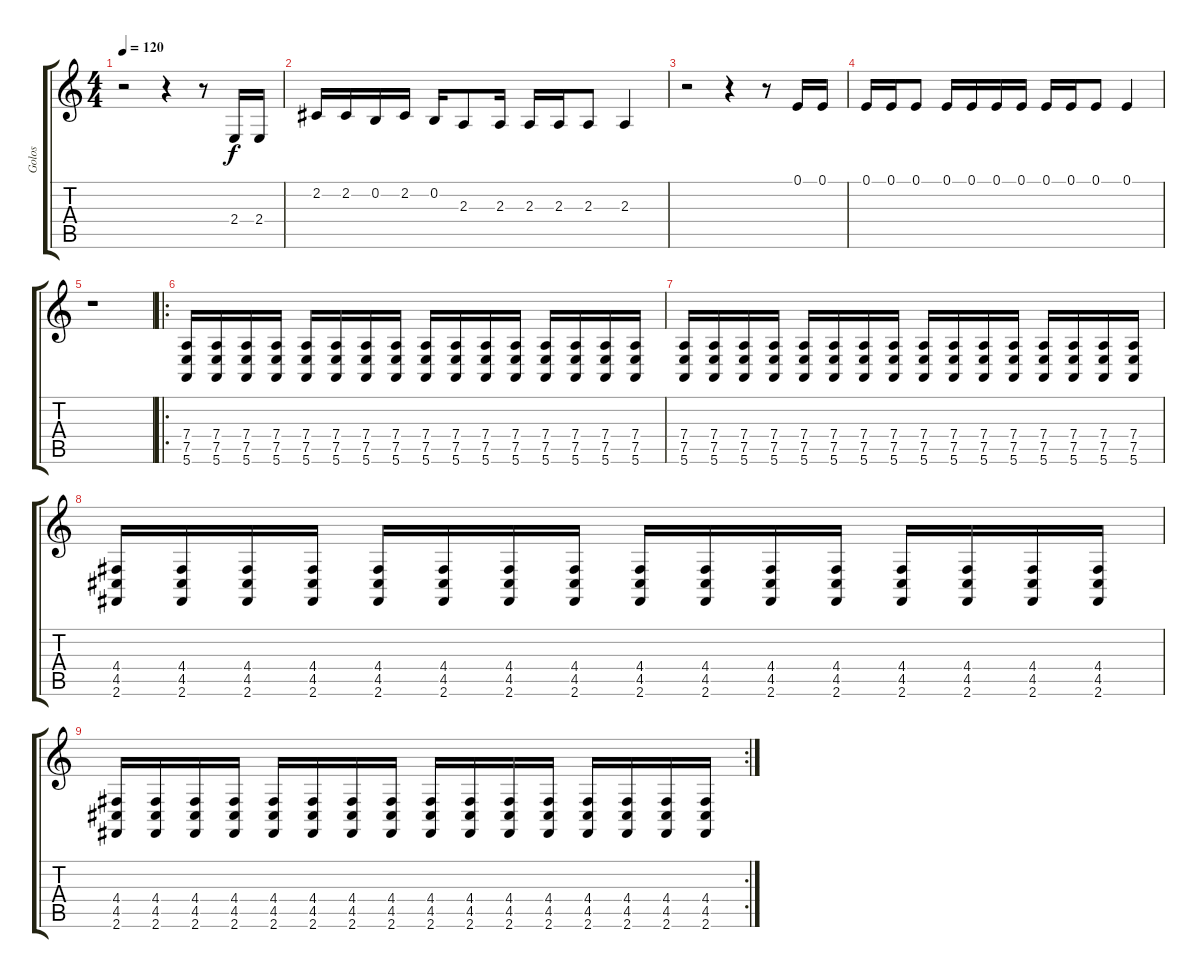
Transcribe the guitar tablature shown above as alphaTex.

\track ("Golos" "Golos") {instrument lead6voice}
\staff {score tabs}
\tuning (E4 B3 G3 D3 A2 E2) {hide}
\ts (4 4)
\tempo 120
\clef g2
\ks c
r.2{dy f} r.4 r.8 2.4.16 2.4.16 |
2.2.16 2.2.16 0.2.16 2.2.16 0.2.16 2.3.8 2.3.16 2.3.16 2.3.16 2.3.8 2.3.4 |
r.2 r.4 r.8 0.1.16 0.1.16 |
0.1.16 0.1.16 0.1.8 0.1.16 0.1.16 0.1.16 0.1.16 0.1.16 0.1.16 0.1.8 0.1.4 |
r.1 |
\ro
(7.4 7.5 5.6).16 (7.4 7.5 5.6).16 (7.4 7.5 5.6).16 (7.4 7.5 5.6).16 (7.4 7.5 5.6).16 (7.4 7.5 5.6).16 (7.4 7.5 5.6).16 (7.4 7.5 5.6).16 (7.4 7.5 5.6).16 (7.4 7.5 5.6).16 (7.4 7.5 5.6).16 (7.4 7.5 5.6).16 (7.4 7.5 5.6).16 (7.4 7.5 5.6).16 (7.4 7.5 5.6).16 (7.4 7.5 5.6).16 |
(7.4 7.5 5.6).16 (7.4 7.5 5.6).16 (7.4 7.5 5.6).16 (7.4 7.5 5.6).16 (7.4 7.5 5.6).16 (7.4 7.5 5.6).16 (7.4 7.5 5.6).16 (7.4 7.5 5.6).16 (7.4 7.5 5.6).16 (7.4 7.5 5.6).16 (7.4 7.5 5.6).16 (7.4 7.5 5.6).16 (7.4 7.5 5.6).16 (7.4 7.5 5.6).16 (7.4 7.5 5.6).16 (7.4 7.5 5.6).16 |
(4.4 4.5 2.6).16 (4.4 4.5 2.6).16 (4.4 4.5 2.6).16 (4.4 4.5 2.6).16 (4.4 4.5 2.6).16 (4.4 4.5 2.6).16 (4.4 4.5 2.6).16 (4.4 4.5 2.6).16 (4.4 4.5 2.6).16 (4.4 4.5 2.6).16 (4.4 4.5 2.6).16 (4.4 4.5 2.6).16 (4.4 4.5 2.6).16 (4.4 4.5 2.6).16 (4.4 4.5 2.6).16 (4.4 4.5 2.6).16 |
\rc 2
(4.4 4.5 2.6).16 (4.4 4.5 2.6).16 (4.4 4.5 2.6).16 (4.4 4.5 2.6).16 (4.4 4.5 2.6).16 (4.4 4.5 2.6).16 (4.4 4.5 2.6).16 (4.4 4.5 2.6).16 (4.4 4.5 2.6).16 (4.4 4.5 2.6).16 (4.4 4.5 2.6).16 (4.4 4.5 2.6).16 (4.4 4.5 2.6).16 (4.4 4.5 2.6).16 (4.4 4.5 2.6).16 (4.4 4.5 2.6).16
